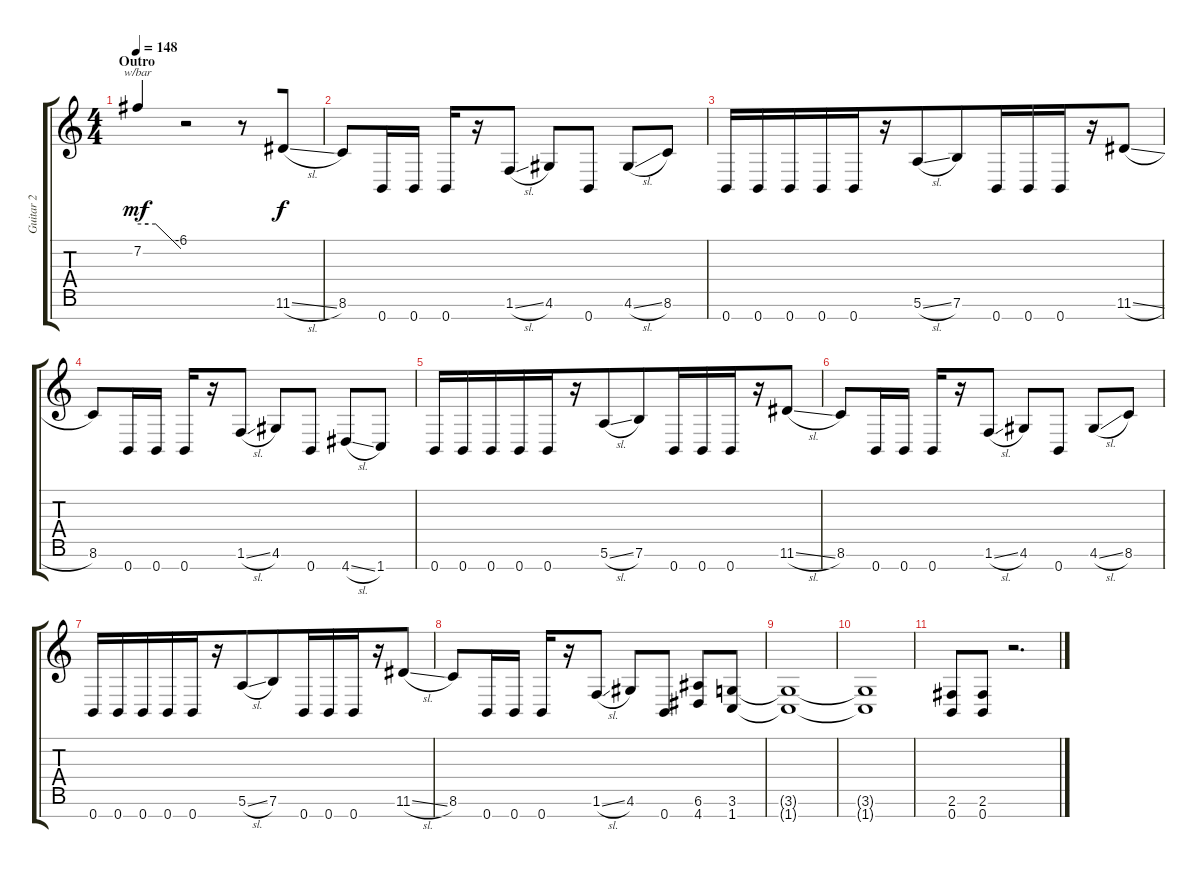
\track ("Guitar 2" "Guitar 2") {instrument distortionguitar}
\staff {score tabs}
\tuning (E4 B3 G3 D3 A2 E2 B1) {hide}
\ts (4 4)
\section ("" "Outro")
\tempo 148
\clef g2
\ks c
7.2.4{tbe (custom default 0 0 15 0 25 0 60 -24) dy mf instrument distortionguitar beam merge} r.2 r.8{volume 13 balance 13 instrument distortionguitar} 11.6{sl}.8{dy f} |
8.6.8{beam merge} 0.7.16 0.7.16 0.7.16 r.16{beam merge} 1.6{sl}.8 4.6.8{beam merge} 0.7.8 4.6{sl}.8 8.6.8 |
0.7.16 0.7.16{beam merge} 0.7.16 0.7.16{beam merge} 0.7.16 r.16 5.6{sl}.8{beam merge} 7.6.8 0.7.16 0.7.16{beam merge} 0.7.16 r.16 11.6{sl}.8 |
8.6.8{beam merge} 0.7.16 0.7.16 0.7.16 r.16{beam merge} 1.6{sl}.8 4.6.8{beam merge} 0.7.8 4.7{sl}.8 1.7.8 |
0.7.16 0.7.16{beam merge} 0.7.16 0.7.16{beam merge} 0.7.16 r.16 5.6{sl}.8{beam merge} 7.6.8 0.7.16 0.7.16{beam merge} 0.7.16 r.16 11.6{sl}.8 |
8.6.8{beam merge} 0.7.16 0.7.16 0.7.16 r.16{beam merge} 1.6{sl}.8 4.6.8{beam merge} 0.7.8 4.6{sl}.8 8.6.8 |
0.7.16 0.7.16{beam merge} 0.7.16 0.7.16{beam merge} 0.7.16 r.16 5.6{sl}.8{beam merge} 7.6.8 0.7.16 0.7.16{beam merge} 0.7.16 r.16 11.6{sl}.8 |
8.6.8{beam merge} 0.7.16 0.7.16 0.7.16 r.16{beam merge} 1.6{sl}.8 4.6.8{beam merge} 0.7.8 (6.6 4.7).8 (3.6 1.7).8 |
(3.6{t} 1.7{t}).1 |
(3.6{t} 1.7{t}).1 |
(2.6 0.7).8{beam merge} (2.6 0.7).8 r.2{d}
